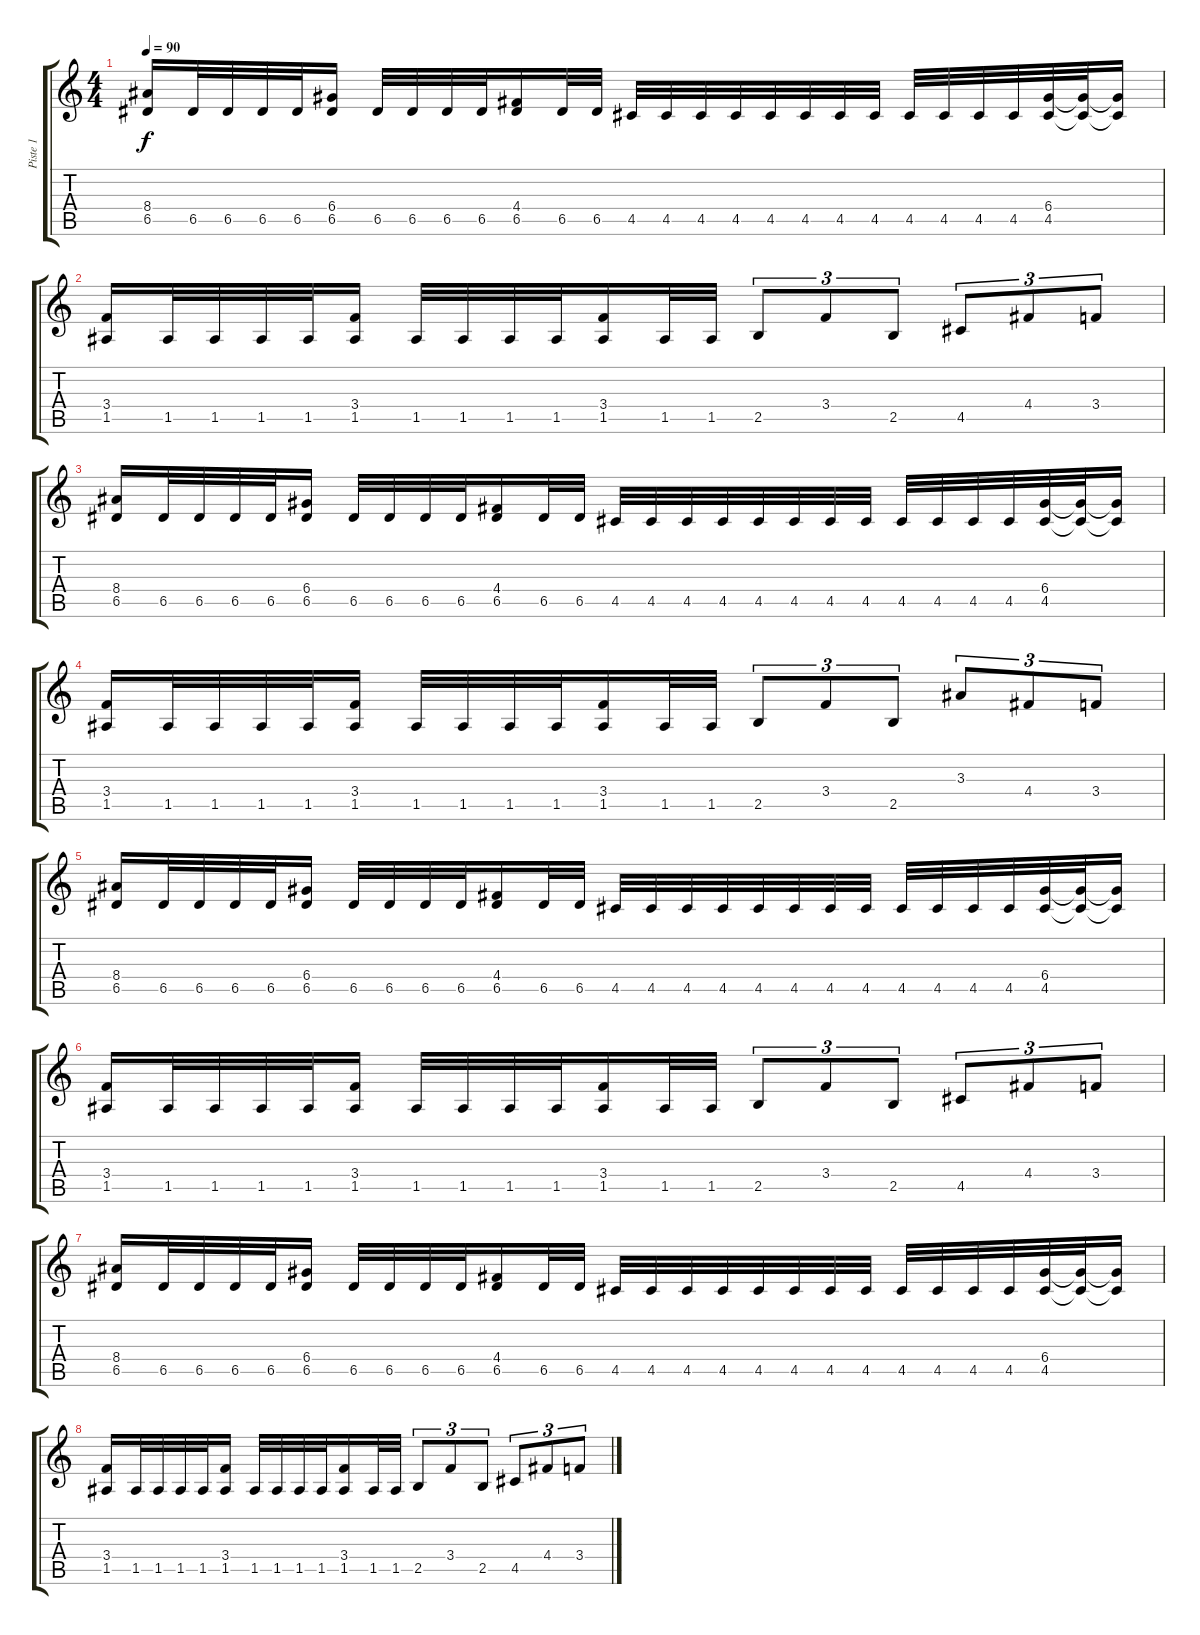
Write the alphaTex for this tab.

\track ("Piste 1" "Piste 1") {instrument distortionguitar}
\staff {score tabs}
\tuning (E4 B3 G3 D3 A2 E2) {hide}
\ts (4 4)
\tempo 90
\clef g2
\ks c
(8.4 6.5).16{dy f instrument distortionguitar} 6.5.32 6.5.32 6.5.32 6.5.32 (6.4 6.5).16 6.5.32 6.5.32 6.5.32 6.5.32 (4.4 6.5).16 6.5.32 6.5.32 4.5.32 4.5.32 4.5.32 4.5.32 4.5.32 4.5.32 4.5.32 4.5.32 4.5.32 4.5.32 4.5.32 4.5.32 (6.4 4.5).32 (6.4{t} 4.5{t}).32 (6.4{t} 4.5{t}).16 |
(3.4 1.5).16 1.5.32 1.5.32 1.5.32 1.5.32 (3.4 1.5).16 1.5.32 1.5.32 1.5.32 1.5.32 (3.4 1.5).16 1.5.32 1.5.32 2.5.8{tu (3 2)} 3.4.8{tu (3 2)} 2.5.8{tu (3 2)} 4.5.8{tu (3 2)} 4.4.8{tu (3 2)} 3.4.8{tu (3 2)} |
(8.4 6.5).16 6.5.32 6.5.32 6.5.32 6.5.32 (6.4 6.5).16 6.5.32 6.5.32 6.5.32 6.5.32 (4.4 6.5).16 6.5.32 6.5.32 4.5.32 4.5.32 4.5.32 4.5.32 4.5.32 4.5.32 4.5.32 4.5.32 4.5.32 4.5.32 4.5.32 4.5.32 (6.4 4.5).32 (6.4{t} 4.5{t}).32 (6.4{t} 4.5{t}).16 |
(3.4 1.5).16 1.5.32 1.5.32 1.5.32 1.5.32 (3.4 1.5).16 1.5.32 1.5.32 1.5.32 1.5.32 (3.4 1.5).16 1.5.32 1.5.32 2.5.8{tu (3 2)} 3.4.8{tu (3 2)} 2.5.8{tu (3 2)} 3.3.8{tu (3 2)} 4.4.8{tu (3 2)} 3.4.8{tu (3 2)} |
(8.4 6.5).16 6.5.32 6.5.32 6.5.32 6.5.32 (6.4 6.5).16 6.5.32 6.5.32 6.5.32 6.5.32 (4.4 6.5).16 6.5.32 6.5.32 4.5.32 4.5.32 4.5.32 4.5.32 4.5.32 4.5.32 4.5.32 4.5.32 4.5.32 4.5.32 4.5.32 4.5.32 (6.4 4.5).32 (6.4{t} 4.5{t}).32 (6.4{t} 4.5{t}).16 |
(3.4 1.5).16 1.5.32 1.5.32 1.5.32 1.5.32 (3.4 1.5).16 1.5.32 1.5.32 1.5.32 1.5.32 (3.4 1.5).16 1.5.32 1.5.32 2.5.8{tu (3 2)} 3.4.8{tu (3 2)} 2.5.8{tu (3 2)} 4.5.8{tu (3 2)} 4.4.8{tu (3 2)} 3.4.8{tu (3 2)} |
(8.4 6.5).16 6.5.32 6.5.32 6.5.32 6.5.32 (6.4 6.5).16 6.5.32 6.5.32 6.5.32 6.5.32 (4.4 6.5).16 6.5.32 6.5.32 4.5.32 4.5.32 4.5.32 4.5.32 4.5.32 4.5.32 4.5.32 4.5.32 4.5.32 4.5.32 4.5.32 4.5.32 (6.4 4.5).32 (6.4{t} 4.5{t}).32 (6.4{t} 4.5{t}).16 |
(3.4 1.5).16 1.5.32 1.5.32 1.5.32 1.5.32 (3.4 1.5).16 1.5.32 1.5.32 1.5.32 1.5.32 (3.4 1.5).16 1.5.32 1.5.32 2.5.8{tu (3 2)} 3.4.8{tu (3 2)} 2.5.8{tu (3 2)} 4.5.8{tu (3 2)} 4.4.8{tu (3 2)} 3.4.8{tu (3 2)}
